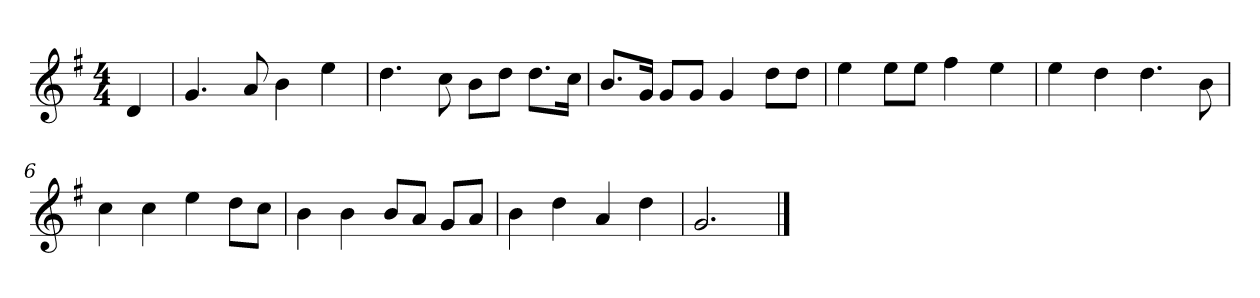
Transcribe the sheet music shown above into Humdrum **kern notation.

**kern
*part1
*staff1
*k[f#]
*M4/4
*MM120
=
4d
=1
4.g
8a
4b
4ee
=2
4.dd
8cc
8bL
8ddJ
8.ddL
16ccJk
=3
8.bL
16gJk
8gL
8gJ
4g
8ddL
8ddJ
=4
4ee
8eeL
8eeJ
4ff#
4ee
=5
4ee
4dd
4.dd
8b
=6
4cc
4cc
4ee
8ddL
8ccJ
=7
4b
4b
8bL
8aJ
8gL
8aJ
=8
4b
4dd
4a
4dd
=9
2.g
==
*-
